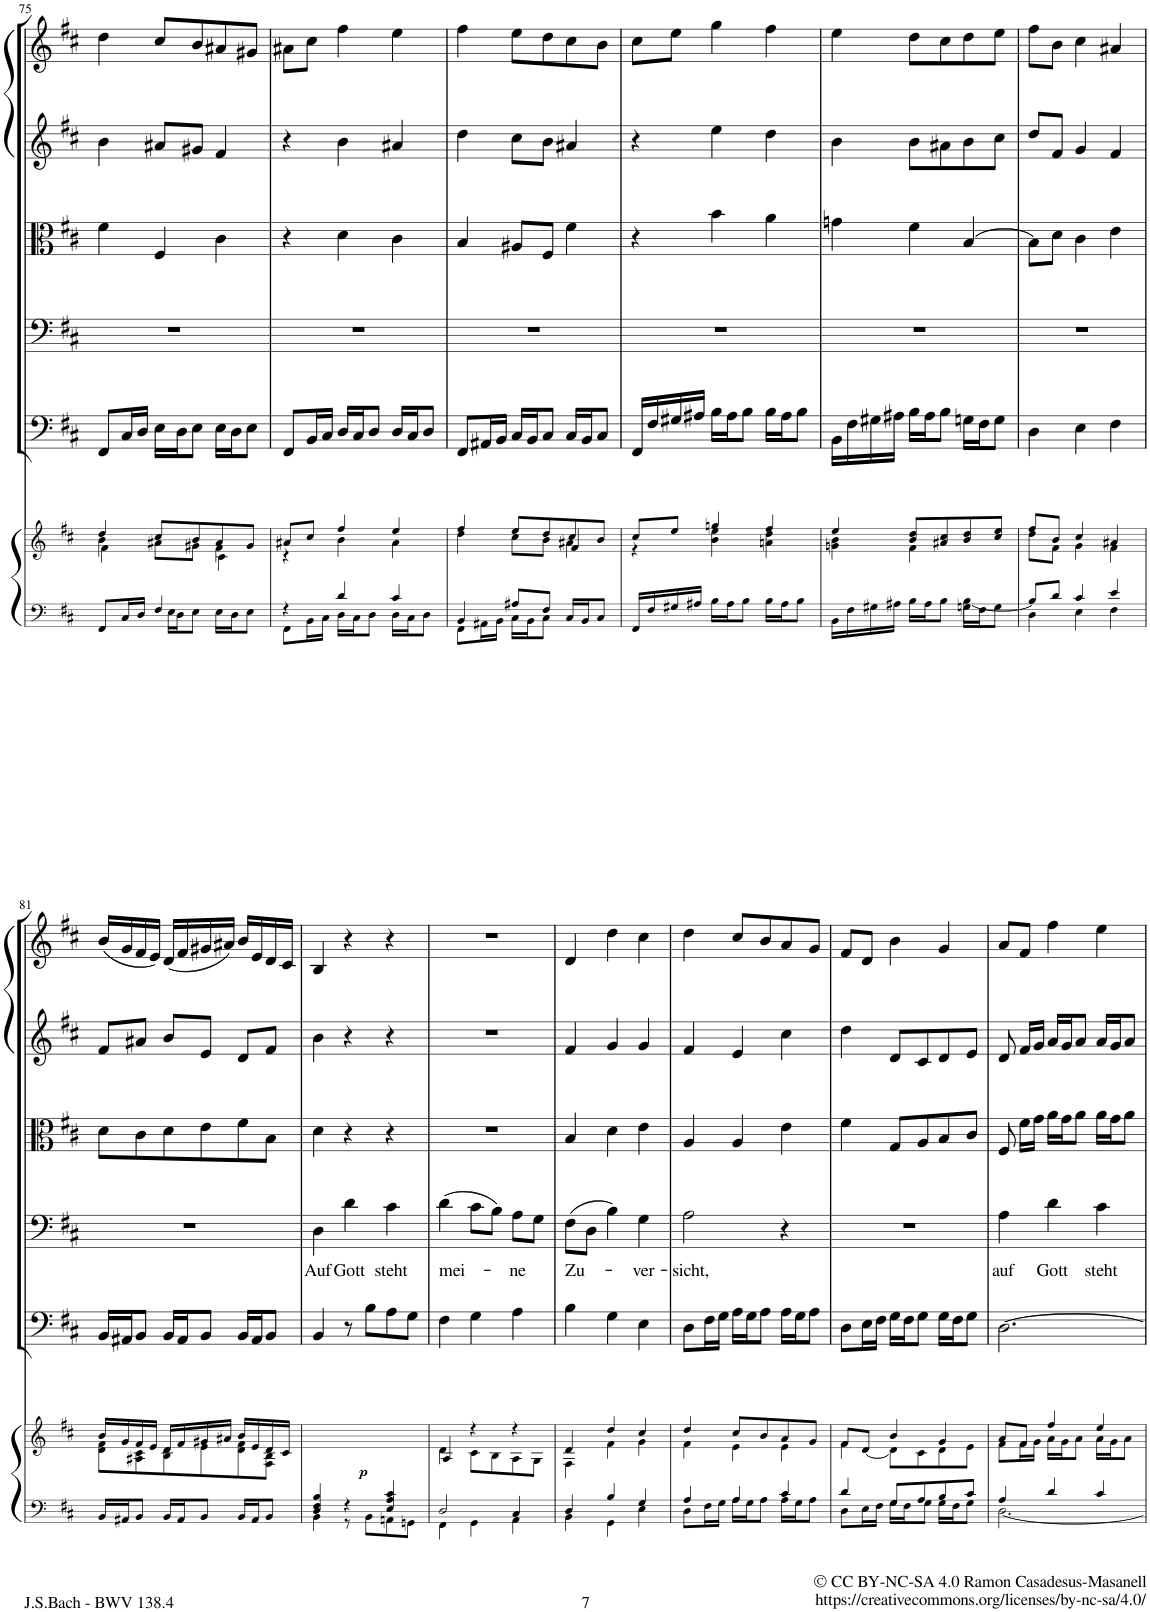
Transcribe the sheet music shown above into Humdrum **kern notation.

**kern	**kern	**dynam	**kern	**kern	**text	**kern	**kern	**kern
*part6	*part6	*part6	*part5	*part4	*part4	*part3	*part2	*part1
*staff7	*staff6	*staff6/7	*staff5	*staff4	*staff4	*staff3	*staff2	*staff1
*I"Piano reduction	*	*	*I"Continuo	*I"Basso	*	*I"Viola	*I"Violino II	*I"Violino I
*I'Pno	*	*	*	*	*	*I'Vla	*I'Vln	*I'Vln
!!LO:PB:g=z
*clefF4	*clefG2	*	*clefF4	*clefF4	*	*clefC3	*clefG2	*clefG2
*k[f#c#]	*k[f#c#]	*	*k[f#c#]	*k[f#c#]	*	*k[f#c#]	*k[f#c#]	*k[f#c#]
*M3/4	*M3/4	*	*M3/4	*M3/4	*	*M3/4	*M3/4	*M3/4
=75	=75	=75	=75	=75	=75	=75	=75	=75
*^	*^	*	*	*	*	*	*	*
*	*	*	*^	*	*	*	*	*	*	*
4ryy	8FF#/L	4dd/	4b\	4f#\	.	8FF#/L	2.r	.	4f#\	4b\	4dd\
.	16C#/L	.	.	.	.	16C#/L	.	.	.	.	.
.	16D/JJ	.	.	.	.	16D/JJ	.	.	.	.	.
4F#/	16E\LL	8cc#/L	8a#X\L	4ryy	.	16E\LL	.	.	4F#/	8a#X/L	8cc#/L
.	16D\J	.	.	.	.	16D\J	.	.	.	.	.
.	8E\J	8b/	8g#X\J	.	.	8E\J	.	.	.	8g#X/J	8b/
4ryy	16E\LL	8a#/	4f#\	4c#\	.	16E\LL	.	.	4c#\	4f#/	8a#X/
.	16D\J	.	.	.	.	16D\J	.	.	.	.	.
.	8E\J	8g#/J	.	.	.	8E\J	.	.	.	.	8g#X/J
*	*	*	*v	*v	*	*	*	*	*	*	*
=76	=76	=76	=76	=76	=76	=76	=76	=76	=76	=76
4r	8FF#\L	8a#X/L	4r	.	8FF#/L	2.r	.	4r	4r	8a#X\L
.	16BB\L	8cc#/J	.	.	16BB/L	.	.	.	.	8cc#\J
.	16C#\JJ	.	.	.	16C#/JJ	.	.	.	.	.
4d/	16D\LL	4ff#/	4b\	.	16D/LL	.	.	4d\	4b\	4ff#\
.	16C#\J	.	.	.	16C#/J	.	.	.	.	.
.	8D\J	.	.	.	8D/J	.	.	.	.	.
4c#/	16D\LL	4ee/	4a#\	.	16D/LL	.	.	4c#\	4a#X/	4ee\
.	16C#\J	.	.	.	16C#/J	.	.	.	.	.
.	8D\J	.	.	.	8D/J	.	.	.	.	.
=77	=77	=77	=77	=77	=77	=77	=77	=77	=77	=77
*	*	*	*^	*	*	*	*	*	*	*
4BB/	8FF#\L	4ff#/	4dd\	2ryy	.	8FF#/L	2.r	.	4B/	4dd\	4ff#\
.	16AA#X\L	.	.	.	.	16AA#X/L	.	.	.	.	.
.	16BB\JJ	.	.	.	.	16BB/JJ	.	.	.	.	.
8A#X/L	16C#\LL	8ee/L	8cc#\L	.	.	16C#/LL	.	.	8A#X/L	8cc#\L	8ee\L
.	16BB\J	.	.	.	.	16BB/J	.	.	.	.	.
8F#/J	8C#\J	8dd/	8b\J	.	.	8C#/J	.	.	8F#/J	8b\J	8dd\
4ryy	16C#/LL	8cc#/	4a#X\	4f#/	.	16C#/LL	.	.	4f#\	4a#X/	8cc#\
.	16BB/J	.	.	.	.	16BB/J	.	.	.	.	.
.	8C#/J	8b/J	.	.	.	8C#/J	.	.	.	.	8b\J
*v	*v	*	*	*	*	*	*	*	*	*	*
*	*	*v	*v	*	*	*	*	*	*	*
=78	=78	=78	=78	=78	=78	=78	=78	=78	=78
16FF#/LL	8cc#/L	4r	.	16FF#/LL	2.r	.	4r	4r	8cc#\L
16F#/	.	.	.	16F#/	.	.	.	.	.
16G#X/	8ee/J	.	.	16G#X/	.	.	.	.	8ee\J
16A#X/JJ	.	.	.	16A#X/JJ	.	.	.	.	.
16B\LL	4ggn/	4b\ 4ee\	.	16B\LL	.	.	4b\	4ee\	4gg\
16A#\J	.	.	.	16A#\J	.	.	.	.	.
8B\J	.	.	.	8B\J	.	.	.	.	.
16B\LL	4ff#/	4an\ 4dd\	.	16B\LL	.	.	4a\	4dd\	4ff#\
16A#\J	.	.	.	16A#\J	.	.	.	.	.
8B\J	.	.	.	8B\J	.	.	.	.	.
=79	=79	=79	=79	=79	=79	=79	=79	=79	=79
*^	*	*	*	*	*	*	*	*	*
2ryy	16BB\LL	4ee/	4gn\ 4b\	.	16BB\LL	2.r	.	4gn\	4b\	4ee\
.	16F#\	.	.	.	16F#\	.	.	.	.	.
.	16G#X\	.	.	.	16G#X\	.	.	.	.	.
.	16A#X\JJ	.	.	.	16A#X\JJ	.	.	.	.	.
.	16B\LL	8b/ 8dd/L	4f#\	.	16B\LL	.	.	4f#\	8b\L	8dd\L
.	16A#\J	.	.	.	16A#\J	.	.	.	.	.
.	8B\J	8a#X/ 8cc#/	.	.	8B\J	.	.	.	8a#X\	8cc#\
[4B\	16Gn\LL	8b/ 8dd/	4ryy	.	16Gn\LL	.	.	[4B/	8b\	8dd\
.	16F#\J	.	.	.	16F#\J	.	.	.	.	.
.	8G\J	8cc#/ 8ee/J	.	.	8G\J	.	.	.	8cc#\J	8ee\J
=80	=80	=80	=80	=80	=80	=80	=80	=80	=80	=80
8B/L]	4D\	8ff#/L	8dd\L	.	4D\	2.r	.	8B\L]	8dd/L	8ff#\L
8d/J	.	8b/J	8f#\J	.	.	.	.	8d\J	8f#/J	8b\J
4c#/	4E\	4cc#/	4g\	.	4E\	.	.	4c#\	4g/	4cc#\
4e/	4F#\	4a#X/	4f#\	.	4F#\	.	.	4e\	4f#/	4a#X/
*v	*v	*	*	*	*	*	*	*	*	*
!!LO:LB:g=z
=81	=81	=81	=81	=81	=81	=81	=81	=81	=81
16BB/LL	16b/LL	8d\ 8f#\L	.	16BB/LL	2.r	.	8d\L	8f#/L	(16b/LL
16AA#X/J	16g/	.	.	16AA#X/J	.	.	.	.	16g/
8BB/J	16f#/	8A#X\ 8c#\	.	8BB/J	.	.	8c#\	8a#X/J	16f#/
.	16e/JJ	.	.	.	.	.	.	.	16e/JJ)
16BB/LL	16d/LL	8B\ 8d\	.	16BB/LL	.	.	8d\	8b/L	(16d/LL
16AA#/J	16f#/	.	.	16AA#/J	.	.	.	.	16f#/
8BB/J	16g#X/	8e\	.	8BB/J	.	.	8e\	8e/J	16g#X/
.	16a#X/JJ	.	.	.	.	.	.	.	16a#X/JJ)
16BB/LL	16b/LL	8d\ 8f#\	.	16BB/LL	.	.	8f#\	8d/L	16b/LL
16AA#/J	16e/	.	.	16AA#/J	.	.	.	.	16e/
8BB/J	16d/	8F#\ 8B\J	.	8BB/J	.	.	8B\J	8f#/J	16d/
.	16c#/JJ	.	.	.	.	.	.	.	16c#/JJ
*	*v	*v	*	*	*	*	*	*	*
=82	=82	=82	=82	=82	=82	=82	=82	=82
*^	*	*	*	*	*	*	*	*
!	!	!	!	!	!	!LO:LY:b	!	!	!
4D/ 4F#/ 4B/	4BB\	4ryy	.	4BB/	4D\	Auf	4d\	4b\	4B/
!	!	!	!LO:DY:b	!	!	!LO:LY:b	!	!	!
4r	8r	4ryy	p	8r	4d\	Gott	4r	4r	4r
.	8BB\L	.	.	8B\L	.	.	.	.	.
!	!	!	!	!	!	!LO:LY:b	!	!	!
4E/ 4A/ 4c#/	8AAn\	4ryy	.	8A\	4c#\	steht	4r	4r	4r
.	8GGn\J	.	.	8G\J	.	.	.	.	.
=83	=83	=83	=83	=83	=83	=83	=83	=83	=83
*	*	*^	*	*	*	*	*	*	*
!	!	!	!	!	!	!	!LO:LY:b	!	!	!
2D/	4FF#\	4A/	4d\	.	4F#\	(4d\	mei-	2.r	2.r	2.r
.	4GG\	4r	8c#\L	.	4G\	8c#\L	.	.	.	.
.	.	.	8B\	.	.	8B\J)	.	.	.	.
!	!	!	!	!	!	!	!LO:LY:b	!	!	!
4C#/	4AA\	4r	8A\	.	4A\	8A\L	-ne	.	.	.
.	.	.	8G\J	.	.	8G\J	.	.	.	.
=84	=84	=84	=84	=84	=84	=84	=84	=84	=84	=84
!	!	!	!	!	!	!	!LO:LY:b	!	!	!
4D/	4BB\	4d/	4F#\	.	4B\	(8F#\L	Zu-	4B/	4f#/	4d/
.	.	.	.	.	.	8D\J	.	.	.	.
4B/	4GG\	4dd/	4f#\	.	4G\	4B\)	.	4d\	4g/	4dd\
!	!	!	!	!	!	!	!LO:LY:b	!	!	!
4G/	4E\	4cc#/	4g\	.	4E\	4G\	-ver-	4e\	4g/	4cc#\
=85	=85	=85	=85	=85	=85	=85	=85	=85	=85	=85
!	!	!	!	!	!	!	!LO:LY:b	!	!	!
4A/	8D\L	4dd/	4f#\	.	8D\L	2A\	-sicht,	4A/	4f#/	4dd\
.	16F#\L	.	.	.	16F#\L	.	.	.	.	.
.	16G\JJ	.	.	.	16G\JJ	.	.	.	.	.
4A/	16A\LL	8cc#/L	4e\	.	16A\LL	.	.	4A/	4e/	8cc#/L
.	16G\J	.	.	.	16G\J	.	.	.	.	.
.	8A\J	8b/	.	.	8A\J	.	.	.	.	8b/
4c#/	16A\LL	8a/	4e\	.	16A\LL	4r	.	4e\	4cc#\	8a/
.	16G\J	.	.	.	16G\J	.	.	.	.	.
.	8A\J	8g/J	.	.	8A\J	.	.	.	.	8g/J
=86	=86	=86	=86	=86	=86	=86	=86	=86	=86	=86
4d/	8D\L	8f#/L	4f#\	.	8D\L	2.r	.	4f#\	4dd\	8f#/L
.	16E\L	[<8d/J	.	.	16E\L	.	.	.	.	8d/J
.	16F#\JJ	.	.	.	16F#\JJ	.	.	.	.	.
8G/L	16G\LL	4b/	8d\L]	.	16G\LL	.	.	8G/L	8d/L	4b\
.	16F#\J	.	.	.	16F#\J	.	.	.	.	.
8A/	8G\J	.	8c#\	.	8G\J	.	.	8A/	8c#/	.
8B/	16G\LL	4g/	8d\	.	16G\LL	.	.	8B/	8d/	4g/
.	16F#\J	.	.	.	16F#\J	.	.	.	.	.
8c#/J	8G\J	.	8e\J	.	8G\J	.	.	8c#/J	8e/J	.
=87	=87	=87	=87	=87	=87	=87	=87	=87	=87	=87
!	!	!	!	!	!	!	!LO:LY:b	!	!	!
4A/	[2.D\	8a/L	8f#\L	.	[2.D\	4A\	auf	8F#/	8d/	8a/L
.	.	8f#/J	16f#\L	.	.	.	.	16f#\LL	16f#/LL	8f#/J
.	.	.	16g\JJ	.	.	.	.	16g\JJ	16g/JJ	.
!	!	!	!	!	!	!	!LO:LY:b	!	!	!
4d/	.	4ff#/	16a\LL	.	.	4d\	Gott	16a\LL	16a/LL	4ff#\
.	.	.	16g\J	.	.	.	.	16g\J	16g/J	.
.	.	.	8a\J	.	.	.	.	8a\J	8a/J	.
!	!	!	!	!	!	!	!LO:LY:b	!	!	!
4c#/	.	4ee/	16a\LL	.	.	4c#\	steht	16a\LL	16a/LL	4ee\
.	.	.	16g\J	.	.	.	.	16g\J	16g/J	.
.	.	.	8a\J	.	.	.	.	8a\J	8a/J	.
*v	*v	*	*	*	*	*	*	*	*	*
*	*v	*v	*	*	*	*	*	*	*
=	=	=	=	=	=	=	=	=
*-	*-	*-	*-	*-	*-	*-	*-	*-
